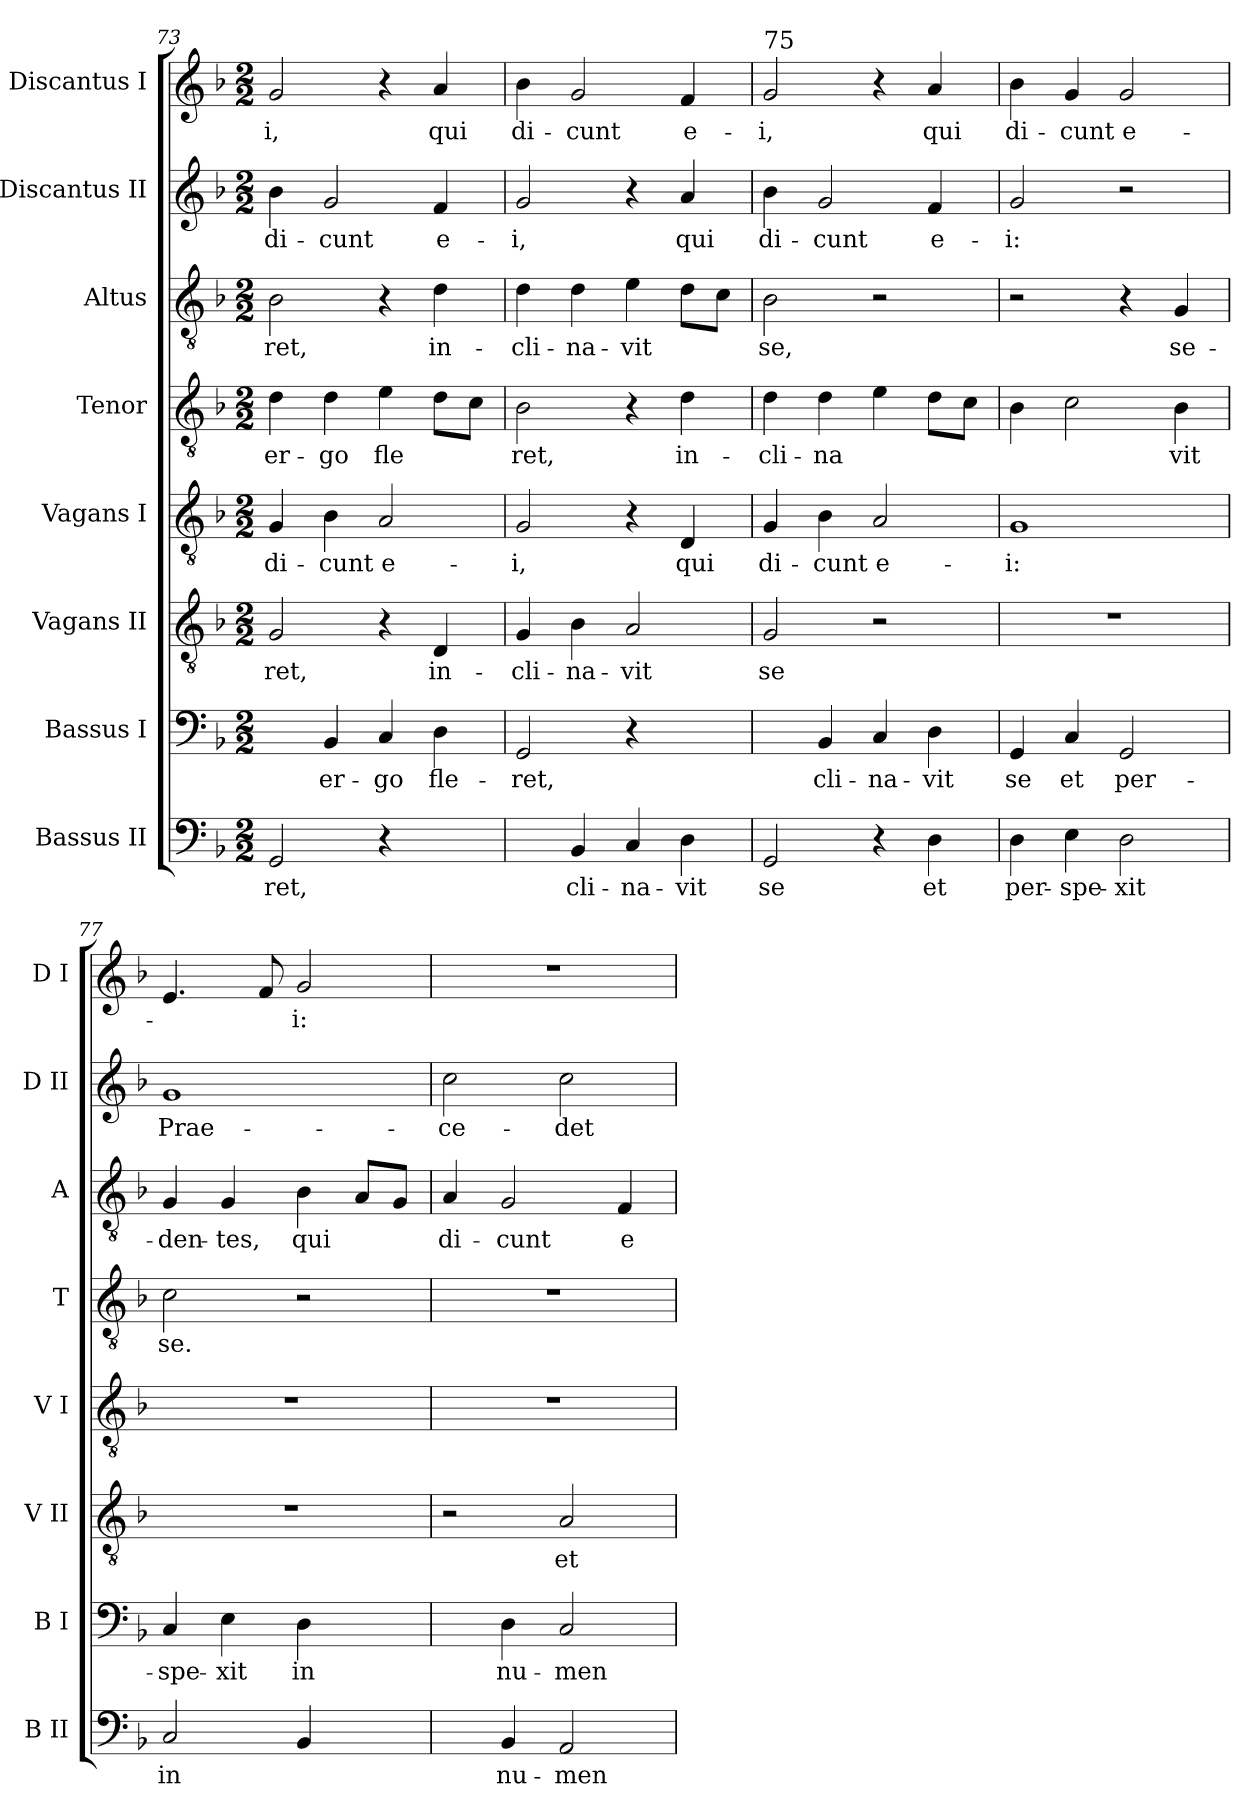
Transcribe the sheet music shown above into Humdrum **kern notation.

**kern	**text	**kern	**text	**kern	**text	**kern	**text	**kern	**text	**kern	**text	**kern	**text	**kern	**text
*part8	*part8	*part7	*part7	*part6	*part6	*part5	*part5	*part4	*part4	*part3	*part3	*part2	*part2	*part1	*part1
*staff8	*staff8	*staff7	*staff7	*staff6	*staff6	*staff5	*staff5	*staff4	*staff4	*staff3	*staff3	*staff2	*staff2	*staff1	*staff1
*I"Bassus II	*	*I"Bassus I	*	*I"Vagans II	*	*I"Vagans I	*	*I"Tenor	*	*I"Altus	*	*I"Discantus II	*	*I"Discantus I	*
*I'B II	*	*I'B I	*	*I'V II	*	*I'V I	*	*I'T	*	*I'A	*	*I'D II	*	*I'D I	*
*clefF4	*	*clefF4	*	*clefGv2	*	*clefGv2	*	*clefGv2	*	*clefGv2	*	*clefG2	*	*clefG2	*
*k[b-]	*	*k[b-]	*	*k[b-]	*	*k[b-]	*	*k[b-]	*	*k[b-]	*	*k[b-]	*	*k[b-]	*
*F:	*	*F:	*	*F:	*	*F:	*	*F:	*	*F:	*	*F:	*	*F:	*
*M2/2	*	*M2/2	*	*M2/2	*	*M2/2	*	*M2/2	*	*M2/2	*	*M2/2	*	*M2/2	*
=73	=73	=73	=73	=73	=73	=73	=73	=73	=73	=73	=73	=73	=73	=73	=73
2GG/	ret,	4D\yy]	.	2G/	-ret,	4G/	di-	4d\	er-	2B-\	ret,	4b-\	di-	2g/	-i,
.	.	4BB-/	er-	.	.	4B-\	-cunt	4d\	-go	.	.	2g/	-cunt	.	.
4r	.	4C/	-go	4r	.	2A/	e-	4e\	fle	4r	.	.	.	4r	.
[4D\yy	in-	4D\	fle-	4D/	in-	.	.	8d\L	­	4d\	in-	4f/	e-	4a/	qui
.	.	.	.	.	.	.	.	8c\J	.	.	.	.	.	.	.
=74	=74	=74	=74	=74	=74	=74	=74	=74	=74	=74	=74	=74	=74	=74	=74
4D\yy]	.	2GG/	-ret,	4G/	-cli-	2G/	-i,	2B-\	ret,	4d\	-cli-	2g/	-i,	4b-\	di-
4BB-/	-cli-	.	.	4B-\	-na-	.	.	.	.	4d\	-na-	.	.	2g/	-cunt
4C/	-na-	4r	.	2A/	-vit	4r	.	4r	.	4e\	-vit	4r	.	.	.
4D\	-vit	[4D\yy	ini-	.	.	4D/	qui	4d\	in-	8d\L	.	4a/	qui	4f/	e-
.	.	.	.	.	.	.	.	.	.	8c\J	.	.	.	.	.
=75	=75	=75	=75	=75	=75	=75	=75	=75	=75	=75	=75	=75	=75	=75	=75
!	!	!	!	!	!	!	!	!	!	!	!	!	!	!LO:TX:a:t=75	!
2GG/	se	4D\yy]	.	2G/	se	4G/	di-	4d\	-cli-	2B-\	se,	4b-\	di-	2g/	-i,
.	.	4BB-/	-cli-	.	.	4B-\	-cunt	4d\	-na	.	.	2g/	-cunt	.	.
4r	.	4C/	-na-	2r	.	2A/	e-	4e\	.	2r	.	.	.	4r	.
4D\	et	4D\	-vit	.	.	.	.	8d\L	.	.	.	4f/	e-	4a/	qui
.	.	.	.	.	.	.	.	8c\J	.	.	.	.	.	.	.
=76	=76	=76	=76	=76	=76	=76	=76	=76	=76	=76	=76	=76	=76	=76	=76
4D\	per-	4GG/	se	1r	.	1G	-i:	4B-\	.	2r	.	2g/	-i:	4b-\	di-
4E\	-spe-	4C/	et	.	.	.	.	2c\	.	.	.	.	.	4g/	-cunt
2D\	-xit	2GG/	per-	.	.	.	.	.	.	4r	.	2r	.	2g/	e-
.	.	.	.	.	.	.	.	4B-\	vit	4G/	se-	.	.	.	.
!!LO:LB:g=z
=77	=77	=77	=77	=77	=77	=77	=77	=77	=77	=77	=77	=77	=77	=77	=77
2C/	in	4C/	-spe-	1r	.	1r	.	2c\	se.	4G/	-den-	1g	Prae-	4.e/	-­
.	.	4E\	-xit	.	.	.	.	.	.	4G/	-tes,	.	.	.	.
.	.	.	.	.	.	.	.	.	.	.	.	.	.	8f/	­
4BB-/	.	4D\	in	.	.	.	.	2r	.	4B-\	qui	.	.	2g/	i:
[4C/yy	mo-	[4E\yy	mo-	.	.	.	.	.	.	8A/L	.	.	.	.	.
.	.	.	.	.	.	.	.	.	.	8G/J	.	.	.	.	.
=78	=78	=78	=78	=78	=78	=78	=78	=78	=78	=78	=78	=78	=78	=78	=78
4C/yy]	.	4E\yy]	.	2r	.	1r	.	1r	.	4A/	di-	2cc\	-ce-	1r	.
4BB-/	-nu-	4D\	-nu-	.	.	.	.	.	.	2G/	-cunt	.	.	.	.
2AA/	-men-	2C/	-men-	2A/	et	.	.	.	.	.	.	2cc\	-det	.	.
.	.	.	.	.	.	.	.	.	.	4F/	e-	.	.	.	.
=	=	=	=	=	=	=	=	=	=	=	=	=	=	=	=
*-	*-	*-	*-	*-	*-	*-	*-	*-	*-	*-	*-	*-	*-	*-	*-
